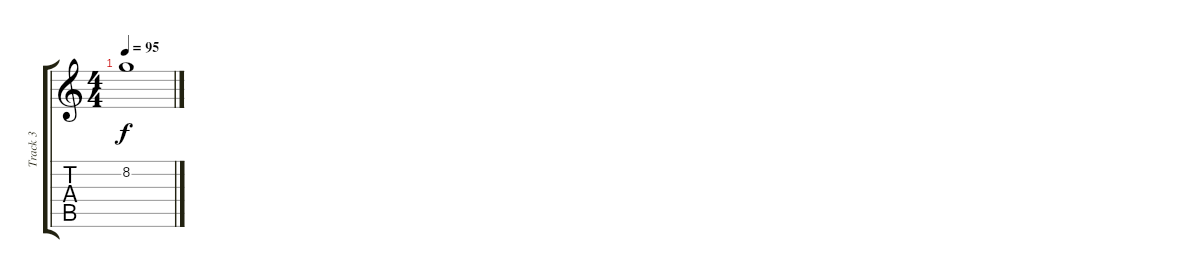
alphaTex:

\track ("Track 3" "Track 3") {instrument distortionguitar}
\staff {score tabs}
\tuning (E4 B3 G3 D3 A2 E2) {hide}
\ts (4 4)
\tempo 95
\clef g2
\ks c
8.2{t}.1{dy f}
